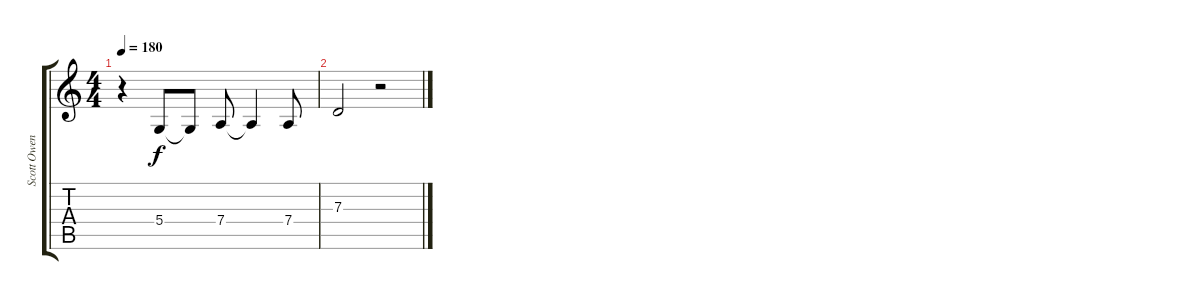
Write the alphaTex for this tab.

\track ("Scott Owen (Vocals)" "Scott Owen") {instrument tenorsax}
\staff {score tabs}
\tuning (E4 B3 G3 D3 A2 E2) {hide}
\ts (4 4)
\tempo 180
\clef g2
\ks c
r.4{dy f} 5.4.8 5.4{t}.8 7.4.8 7.4{t}.4 7.4.8 |
7.3.2 r.2
